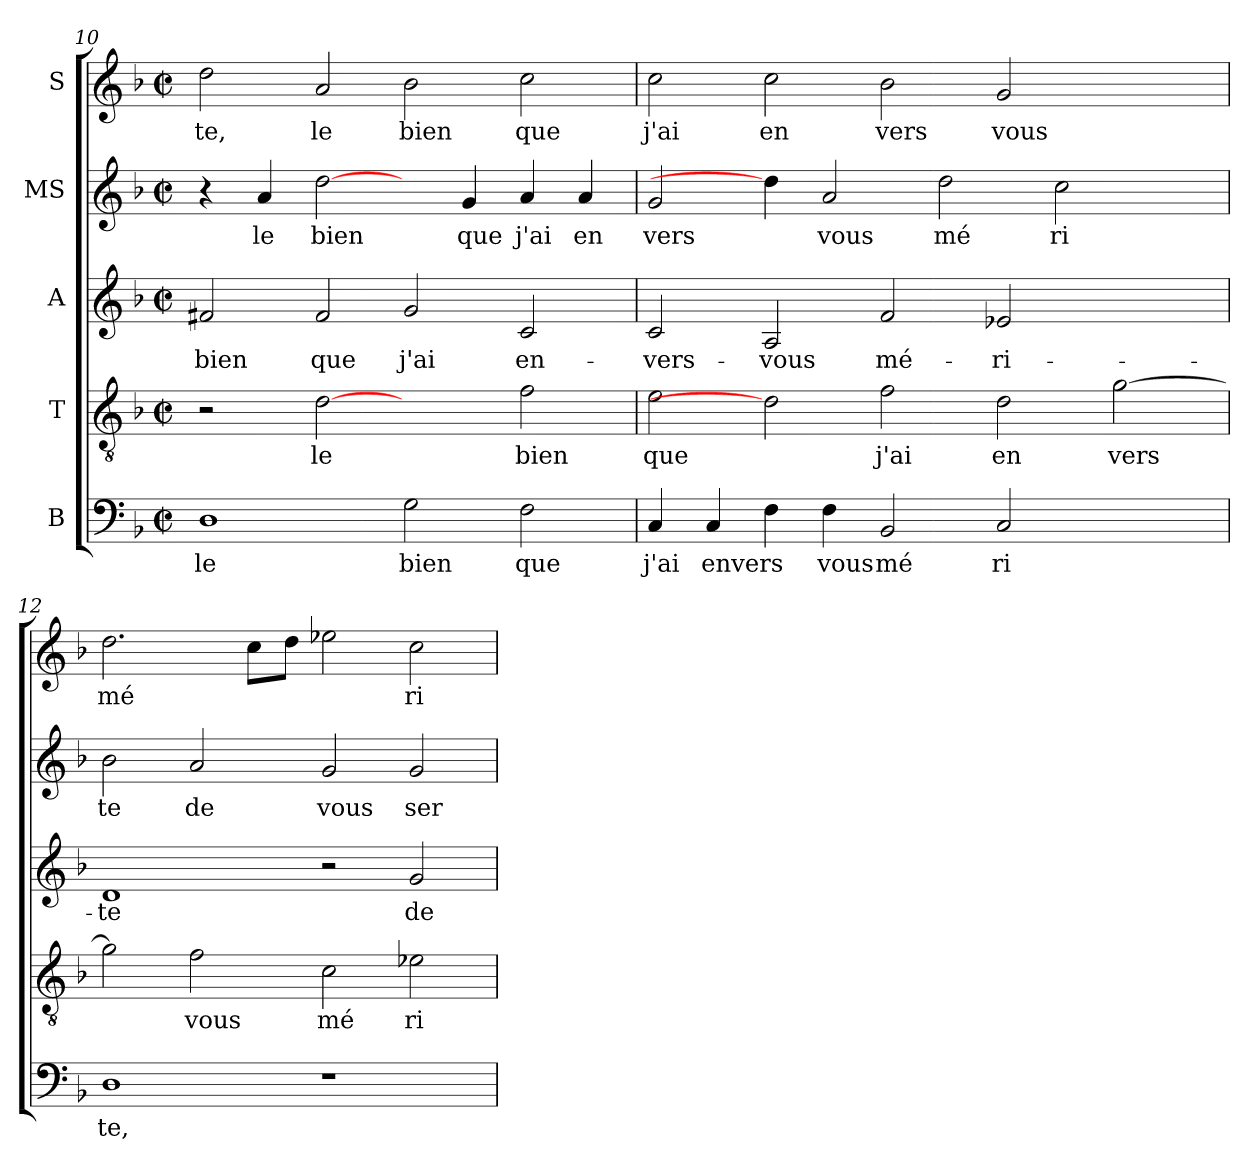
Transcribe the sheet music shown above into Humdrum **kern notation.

**kern	**text	**kern	**text	**kern	**text	**kern	**text	**kern	**text
*part5	*part5	*part4	*part4	*part3	*part3	*part2	*part2	*part1	*part1
*staff5	*staff5	*staff4	*staff4	*staff3	*staff3	*staff2	*staff2	*staff1	*staff1
*I"B	*	*I"T	*	*I"A	*	*I"MS	*	*I"S	*
!!LO:LB:g=z
*clefF4	*	*clefGv2	*	*clefG2	*	*clefG2	*	*clefG2	*
*k[b-]	*	*k[b-]	*	*k[b-]	*	*k[b-]	*	*k[b-]	*
*F:	*	*F:	*	*F:	*	*F:	*	*F:	*
*M2/2	*	*M2/2	*	*M2/2	*	*M2/2	*	*M2/2	*
*met(c|)	*	*met(c|)	*	*met(c|)	*	*met(c|)	*	*met(c|)	*
=10	=10	=10	=10	=10	=10	=10	=10	=10	=10
!	!LO:LY:b:cj	!	!	!	!LO:LY:b:cj	!	!	!	!LO:LY:b:cj
1D	le	2r	.	2f#X/	bien	4r	.	2dd\	te,
!	!	!	!	!	!	!	!LO:LY:b:cj	!	!
.	.	.	.	.	.	4a/	le	.	.
!	!	!	!LO:LY:b:cj	!	!LO:LY:b:cj	!	!LO:LY:b:cj	!	!LO:LY:b:cj
.	.	[2d	le	2f#/	que	[2dd\	bien	2a/	le
!	!LO:LY:b:cj	!	!	!	!LO:LY:b:cj	!	!	!	!LO:LY:b:cj
2G\	bien	2ryy	.	2g/	j'ai	4ryy	.	2b-\	bien
!	!	!	!	!	!	!	!LO:LY:b:cj	!	!
.	.	.	.	.	.	4g/	que	.	.
!	!LO:LY:b:cj	!	!LO:LY:b:cj	!	!LO:LY:b:cj	!	!LO:LY:b:cj	!	!LO:LY:b:cj
2F\	que	2f\	bien	2c/	en-	4a/	j'ai	2cc\	que
!	!	!	!	!	!	!	!LO:LY:b:cj	!	!
.	.	.	.	.	.	4a/	en	.	.
=11	=11	=11	=11	=11	=11	=11	=11	=11	=11
!	!LO:LY:b:cj	!	!LO:LY:b:cj	!	!LO:LY:b:cj	!	!LO:LY:b:cj	!	!LO:LY:b:cj
4C/	j'ai	2e\	que	2c/	-vers-	2g/	vers	2cc\	j'ai
!	!LO:LY:b	!	!	!	!	!	!	!	!
4C/	envers	.	.	.	.	.	.	.	.
!	!	!	!	!	!LO:LY:b:cj	!	!	!	!LO:LY:b:cj
4F\	.	2d]	.	2A/	-vous	4dd\]	.	2cc\	en
!	!LO:LY:b:cj	!	!	!	!	!	!LO:LY:b:cj	!	!
4F\	vous	.	.	.	.	2a/	vous	.	.
!	!LO:LY:b:cj	!	!LO:LY:b:cj	!	!LO:LY:b:cj	!	!	!	!LO:LY:b:cj
2BB-/	mé	2f\	j'ai	2f/	mé-	.	.	2b-\	vers
!	!	!	!	!	!	!	!LO:LY:b:cj	!	!
.	.	.	.	.	.	2dd\	mé	.	.
!	!LO:LY:b:cj	!	!LO:LY:b:cj	!	!LO:LY:b:cj	!	!	!	!LO:LY:b:cj
2C/	ri	2d\	en	2e-X/	-ri-	.	.	2g/	vous
!	!	!	!	!	!	!	!LO:LY:b:cj	!	!
.	.	.	.	.	.	2cc\	ri	.	.
!	!	!	!LO:LY:b	!	!	!	!	!	!
2ryy	.	[>2g\	vers	2ryy	.	.	.	2ryy	.
.	.	.	.	.	.	4ryy	.	.	.
=12	=12	=12	=12	=12	=12	=12	=12	=12	=12
!	!LO:LY:b:cj	!	!	!	!LO:LY:b:cj	!	!LO:LY:b:cj	!	!LO:LY:b
1D	te,	2g\]	.	1d	-te	2b-\	te	2.dd\	mé
!	!	!	!LO:LY:b:cj	!	!	!	!LO:LY:b:cj	!	!
.	.	2f\	vous	.	.	2a/	de	.	.
.	.	.	.	.	.	.	.	8cc\L	.
.	.	.	.	.	.	.	.	8dd\J	.
!	!	!	!LO:LY:b:cj	!	!	!	!LO:LY:b:cj	!	!
1r	.	2c\	mé	2r	.	2g/	vous	2ee-X\	.
!	!	!	!LO:LY:b:cj	!	!LO:LY:b:cj	!	!LO:LY:b:cj	!	!LO:LY:b:cj
.	.	2e-X\	ri	2g/	de	2g/	ser	2cc\	ri
=	=	=	=	=	=	=	=	=	=
*-	*-	*-	*-	*-	*-	*-	*-	*-	*-
